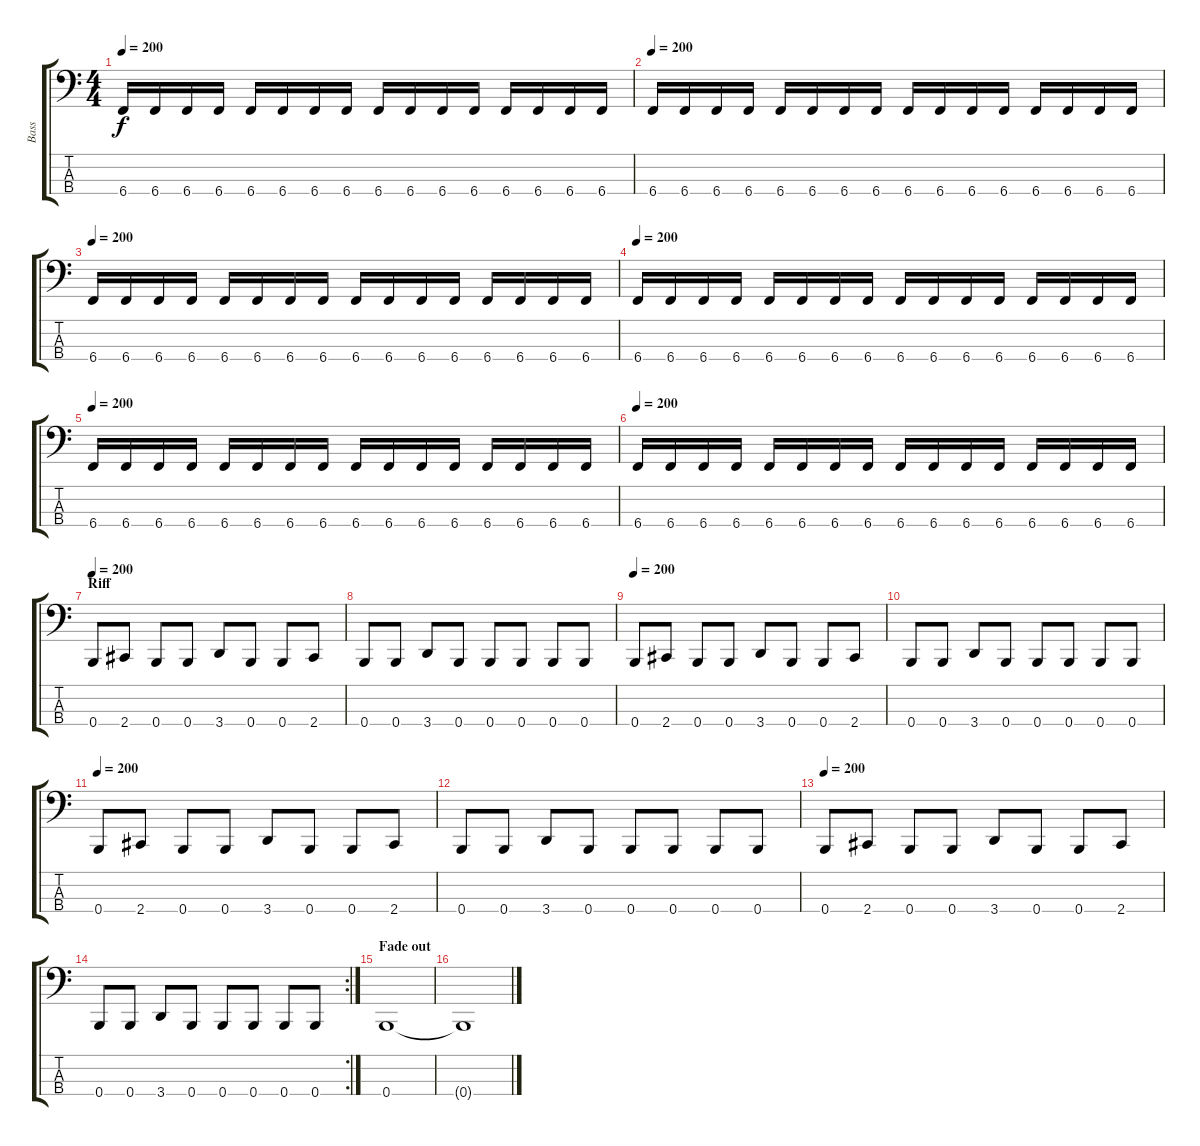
\track ("Bass" "Bass") {instrument electricbassfinger}
\staff {score tabs}
\tuning (E2 B1 Gb1 B0) {hide}
\ts (4 4)
\tempo 200
\clef f4
\ks c
6.4.16{dy f} 6.4.16 6.4.16 6.4.16 6.4.16 6.4.16 6.4.16 6.4.16 6.4.16 6.4.16 6.4.16 6.4.16 6.4.16 6.4.16 6.4.16 6.4.16 |
\tempo 200
6.4.16 6.4.16 6.4.16 6.4.16 6.4.16 6.4.16 6.4.16 6.4.16 6.4.16 6.4.16 6.4.16 6.4.16 6.4.16 6.4.16 6.4.16 6.4.16 |
\tempo 200
6.4.16 6.4.16 6.4.16 6.4.16 6.4.16 6.4.16 6.4.16 6.4.16 6.4.16 6.4.16 6.4.16 6.4.16 6.4.16 6.4.16 6.4.16 6.4.16 |
\tempo 200
6.4.16 6.4.16 6.4.16 6.4.16 6.4.16 6.4.16 6.4.16 6.4.16 6.4.16 6.4.16 6.4.16 6.4.16 6.4.16 6.4.16 6.4.16 6.4.16 |
\tempo 200
6.4.16 6.4.16 6.4.16 6.4.16 6.4.16 6.4.16 6.4.16 6.4.16 6.4.16 6.4.16 6.4.16 6.4.16 6.4.16 6.4.16 6.4.16 6.4.16 |
\tempo 200
6.4.16 6.4.16 6.4.16 6.4.16 6.4.16 6.4.16 6.4.16 6.4.16 6.4.16 6.4.16 6.4.16 6.4.16 6.4.16 6.4.16 6.4.16 6.4.16 |
\section ("" "Riff")
\tempo 200
0.4.8 2.4.8 0.4.8 0.4.8 3.4.8 0.4.8 0.4.8 2.4.8 |
0.4.8 0.4.8 3.4.8 0.4.8 0.4.8 0.4.8 0.4.8 0.4.8 |
\tempo 200
0.4.8 2.4.8 0.4.8 0.4.8 3.4.8 0.4.8 0.4.8 2.4.8 |
0.4.8 0.4.8 3.4.8 0.4.8 0.4.8 0.4.8 0.4.8 0.4.8 |
\tempo 200
0.4.8 2.4.8 0.4.8 0.4.8 3.4.8 0.4.8 0.4.8 2.4.8 |
0.4.8 0.4.8 3.4.8 0.4.8 0.4.8 0.4.8 0.4.8 0.4.8 |
\tempo 200
0.4.8 2.4.8 0.4.8 0.4.8 3.4.8 0.4.8 0.4.8 2.4.8 |
\rc 2
0.4.8 0.4.8 3.4.8 0.4.8 0.4.8 0.4.8 0.4.8 0.4.8 |
\section ("" "Fade out")
0.4.1 |
0.4{t}.1
